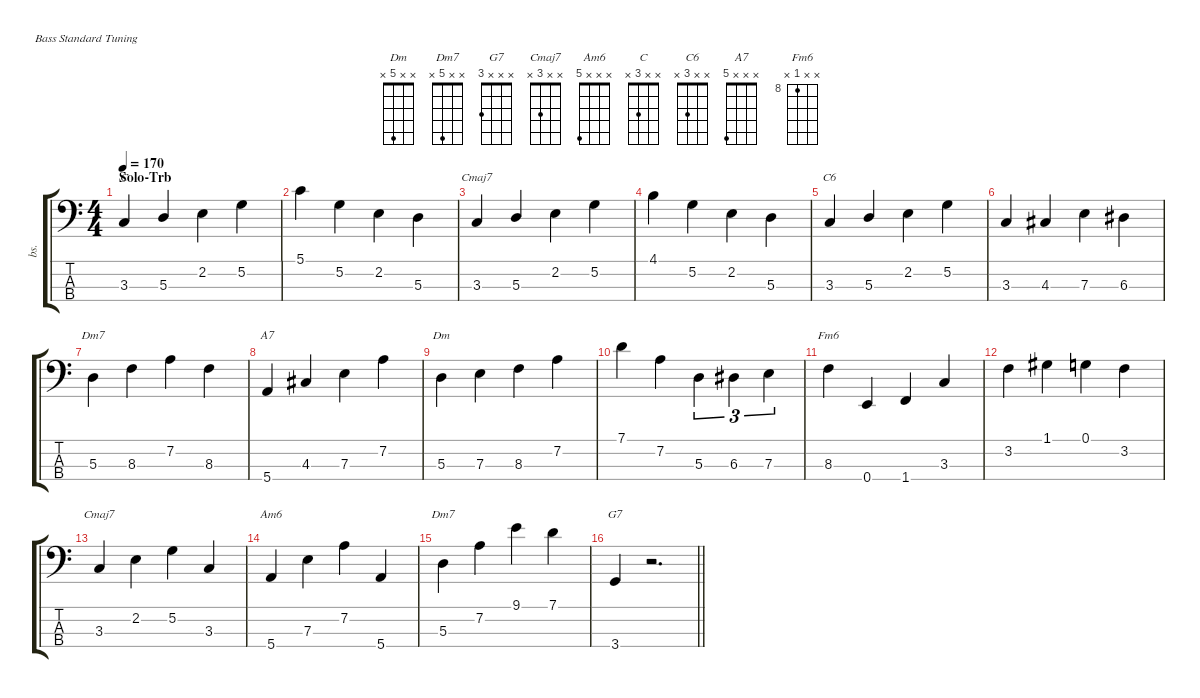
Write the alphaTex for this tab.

\defaultSystemsLayout 4
\hideDynamics
\useSystemSignSeparator
\otherSystemsTrackNameOrientation horizontal
\extendBarLines
\track ("Bass" "bs.") {instrument electricbassfinger}
\staff {score tabs}
\tuning (G2 D2 A1 E1)
\chord ("Dm" x x 5 x) {showfingering false}
\chord ("Dm7" x x 5 x) {showfingering false}
\chord ("G7" x x x 3) {showfingering false}
\chord ("Cmaj7" x x 3 x) {showfingering false}
\chord ("Am6" x x x 5) {showfingering false}
\chord ("C" x x 3 x) {showfingering false}
\chord ("C6" x x 3 x) {showfingering false}
\chord ("A7" x x x 5) {showfingering false}
\chord ("Fm6" x x 8 x) {firstfret 8 showfingering false}
\ts (4 4)
\section ("" "Solo-Trb")
\tempo 170
\clef f4
\ks c
3.3.4{ch "C" dy f beam Up} 5.3.4{beam Up} 2.2.4{beam Down} 5.2.4{beam Down} |
5.1.4{beam Down} 5.2.4{beam Down} 2.2.4{beam Down} 5.3.4{beam Down} |
3.3.4{ch "Cmaj7" beam Up} 5.3.4{beam Up} 2.2.4{beam Down} 5.2.4{beam Down} |
4.1.4{beam Down} 5.2.4{beam Down} 2.2.4{beam Down} 5.3.4{beam Down} |
3.3.4{ch "C6" beam Up} 5.3.4{beam Up} 2.2.4{beam Down} 5.2.4{beam Down} |
3.3.4{beam Up} 4.3{acc #}.4{beam Up} 7.3.4{beam Down} 6.3{acc #}.4{beam Down} |
5.3.4{ch "Dm7" beam Down} 8.3.4{beam Down} 7.2.4{beam Down} 8.3.4{beam Down} |
5.4.4{ch "A7" beam Up} 4.3{acc #}.4{beam Up} 7.3.4{beam Down} 7.2.4{beam Down} |
5.3.4{ch "Dm" beam Down} 7.3.4{beam Down} 8.3.4{beam Down} 7.2.4{beam Down} |
7.1.4{beam Down} 7.2.4{beam Down} 5.3.4{tu (3 2) beam Down} 6.3{acc #}.4{tu (3 2) beam Down} 7.3.4{tu (3 2) beam Down} |
8.3.4{ch "Fm6" beam Down} 0.4.4{beam Up} 1.4.4{beam Up} 3.3.4{beam Up} |
3.2.4{beam Down} 1.1{acc #}.4{beam Down} 0.1.4{beam Down} 3.2.4{beam Down} |
3.3.4{ch "Cmaj7" beam Up} 2.2.4{beam Down} 5.2.4{beam Down} 3.3.4{beam Up} |
5.4.4{ch "Am6" beam Up} 7.3.4{beam Down} 7.2.4{beam Down} 5.4.4{beam Up} |
5.3.4{ch "Dm7" beam Down} 7.2.4{beam Down} 9.1.4{beam Down} 7.1.4{beam Down} |
\barLineRight lightlight
3.4.4{ch "G7" dy mf beam Up} r.2{d beam Up}
